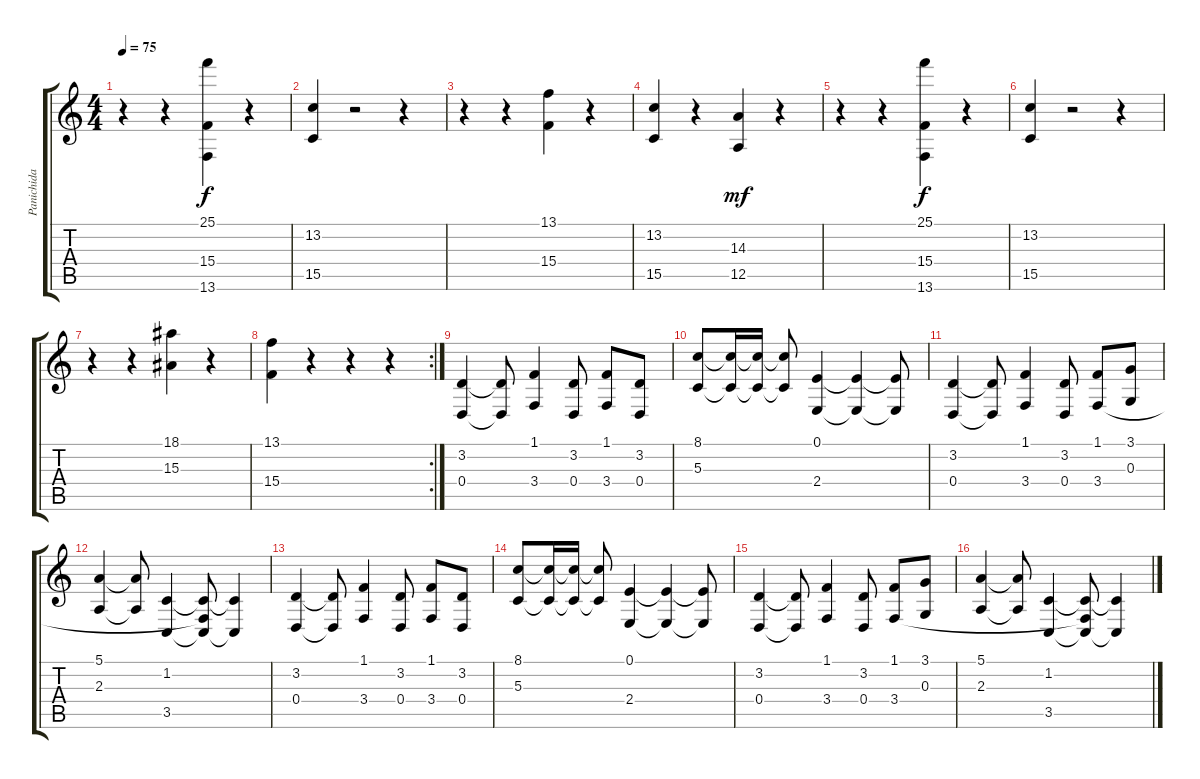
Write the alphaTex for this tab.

\track ("Panichida" "Panichida") {instrument fx7echoes}
\staff {score tabs}
\tuning (E4 B3 G3 D3 A2 E2) {hide}
\ts (4 4)
\tempo 75
\clef g2
\ks c
r.4{dy f volume 8 instrument fx7echoes} r.4 (25.1 15.4 13.6).4 r.4 |
(13.2 15.5).4 r.2 r.4 |
r.4 r.4 (13.1 15.4).4 r.4 |
(13.2 15.5).4 r.4 (14.3 12.5).4{dy mf} r.4 |
r.4{volume 8 instrument fx7echoes} r.4 (25.1 15.4 13.6).4{dy f} r.4 |
(13.2 15.5).4 r.2 r.4 |
r.4 r.4 (18.1 15.3).4 r.4 |
\rc 2
(13.1 15.4).4 r.4 r.4 r.4 |
(3.2 0.4).4 (3.2{t} 0.4{t}).8 (1.1 3.4).4 (3.2 0.4).8 (1.1 3.4).8 (3.2 0.4).8 |
(8.1 5.3).8 (8.1{t} 5.3{t}).16 (8.1{t} 5.3{t}).16 (8.1{t} 5.3{t}).8 (0.1 2.4).4 (0.1{t} 2.4{t}).4 (0.1{t} 2.4{t}).8 |
(3.2 0.4).4 (3.2{t} 0.4{t}).8 (1.1 3.4).4 (3.2 0.4).8 (1.1 3.4).8 (3.1 0.3).8 |
(5.1 2.3).4 (5.1{t} 2.3{t}).8 (1.2 3.5).4 (1.2{t} 3.4{t} 3.5{t}).8 (1.2{t} 3.5{t}).4 |
(3.2 0.4).4 (3.2{t} 0.4{t}).8 (1.1 3.4).4 (3.2 0.4).8 (1.1 3.4).8 (3.2 0.4).8 |
(8.1 5.3).8 (8.1{t} 5.3{t}).16 (8.1{t} 5.3{t}).16 (8.1{t} 5.3{t}).8 (0.1 2.4).4 (0.1{t} 2.4{t}).4 (0.1{t} 2.4{t}).8 |
(3.2 0.4).4 (3.2{t} 0.4{t}).8 (1.1 3.4).4 (3.2 0.4).8 (1.1 3.4).8 (3.1 0.3).8 |
(5.1 2.3).4 (5.1{t} 2.3{t}).8 (1.2 3.5).4 (1.2{t} 3.4{t} 3.5{t}).8 (1.2{t} 3.5{t}).4
